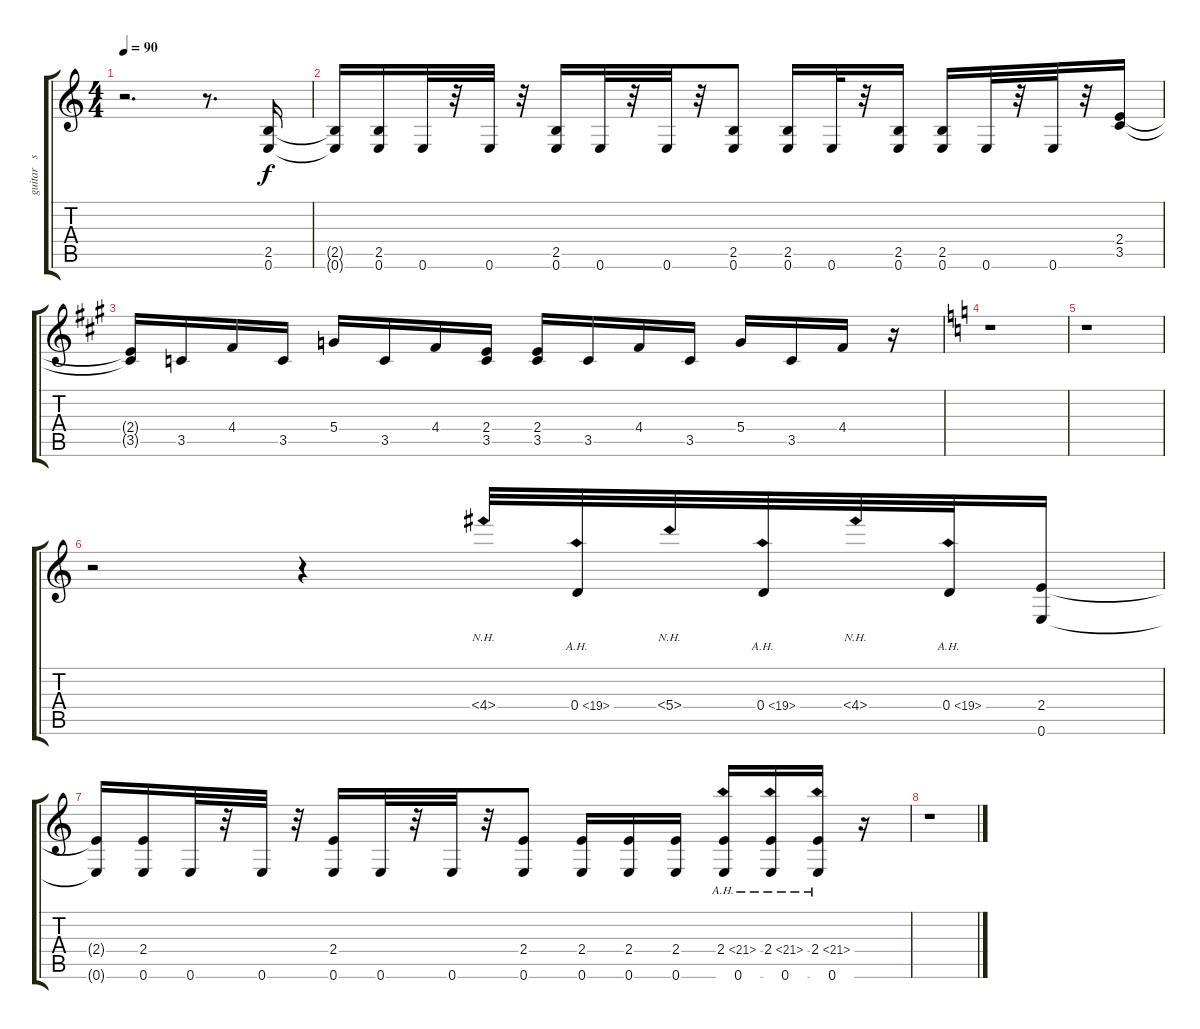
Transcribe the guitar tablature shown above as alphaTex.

\track ("guitar   solo    two" "guitar   s") {instrument overdrivenguitar}
\staff {score tabs}
\tuning (E4 B3 G3 D3 A2 E2) {hide}
\ts (4 4)
\tempo 90
\clef g2
\ks c
r.2{d dy f} r.8{d} (2.5 0.6).16 |
(2.5{t} 0.6{t}).16 (2.5 0.6).16 0.6.32 r.32 0.6.32 r.32 (2.5 0.6).16 0.6.32 r.32 0.6.32 r.32 (2.5 0.6).8 (2.5 0.6).16 0.6.32 r.32 (2.5 0.6).16 (2.5 0.6).16 0.6.32 r.32 0.6.32 r.32 (2.4 3.5).16 |
\ks f#minor
(2.4{t} 3.5{t}).16 3.5.16 4.4.16 3.5.16 5.4.16 3.5.16 4.4.16 (2.4 3.5).16 (2.4 3.5).16 3.5.16 4.4.16 3.5.16 5.4.16 3.5.16 4.4.16 r.16 |
\ks c
r.1 |
r.1 |
r.2 r.4 4.4{nh}.32 0.4{ah 19}.32 5.4{nh}.32 0.4{ah 19}.32 4.4{nh}.32 0.4{ah 19}.32 (2.4 0.6).16 |
(2.4{t} 0.6{t}).16 (2.4 0.6).16 0.6.32 r.32 0.6.32 r.32 (2.4 0.6).16 0.6.32 r.32 0.6.32 r.32 (2.4 0.6).8 (2.4 0.6).16 (2.4 0.6).16 (2.4 0.6).16 (2.4{ah 19} 0.6).16 (2.4{ah 19} 0.6).16 (2.4{ah 19} 0.6).16 r.16 |
r.1
